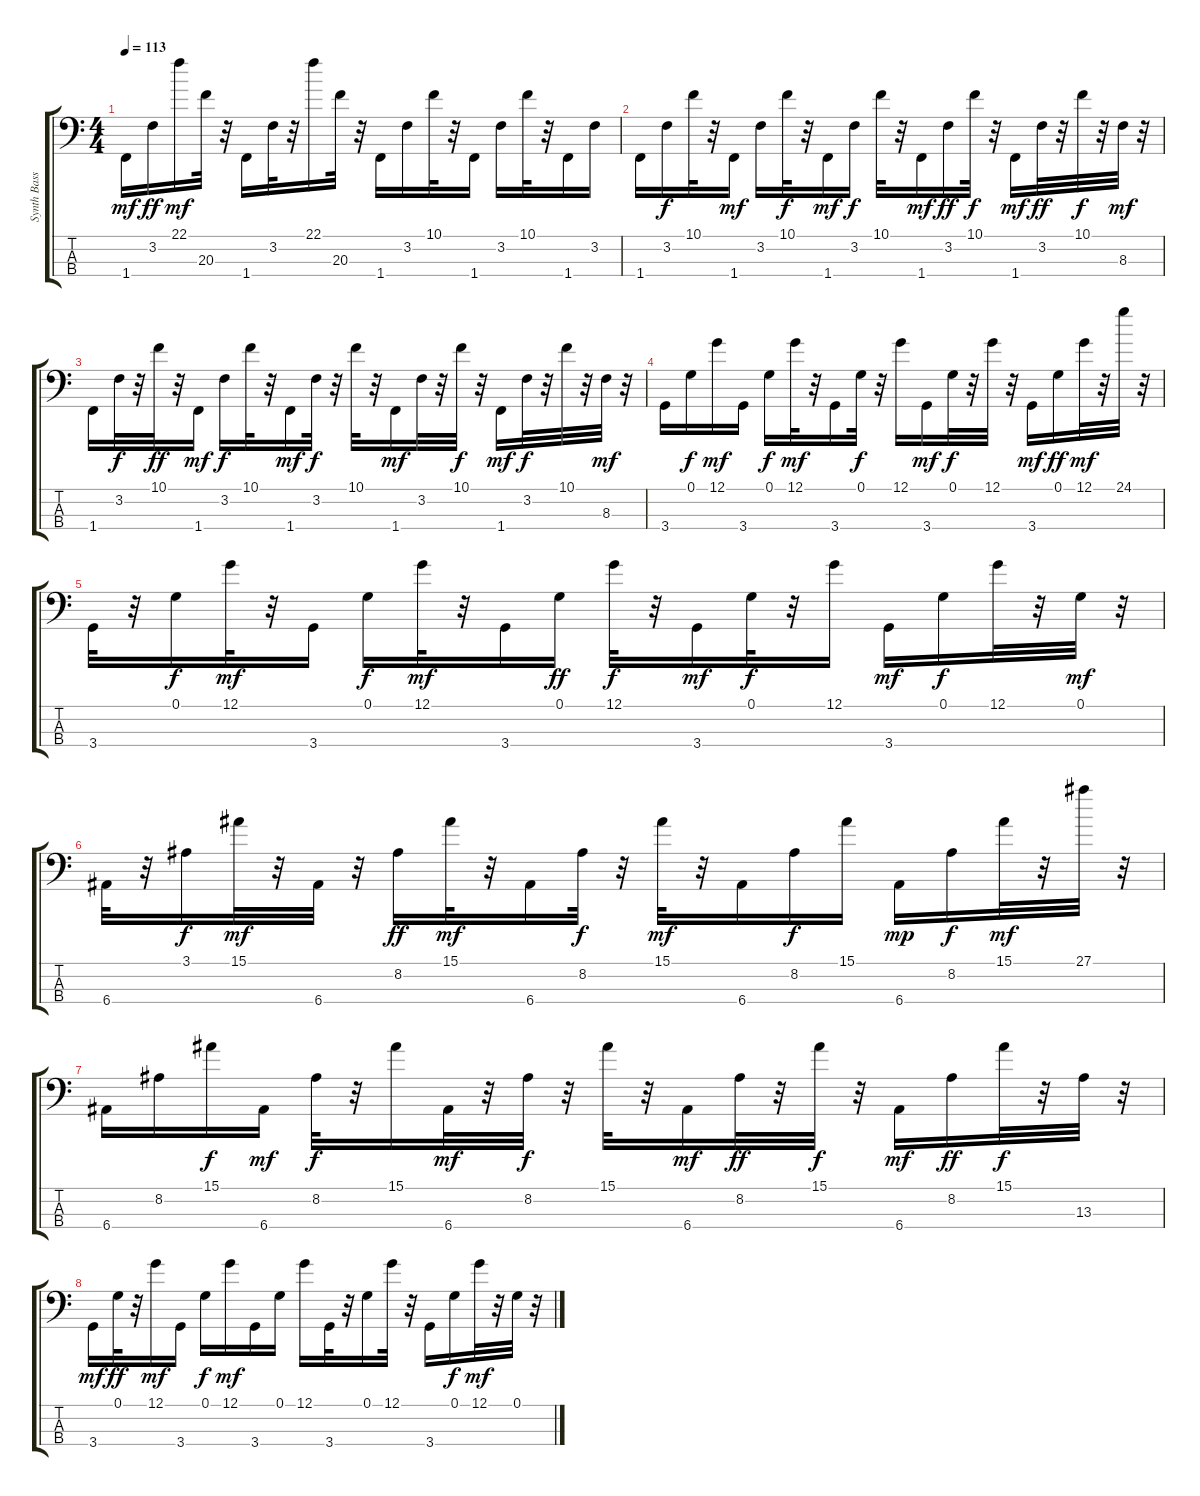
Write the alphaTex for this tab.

\track ("Synth Bass" "Synth Bass") {instrument synthbass1}
\staff {score tabs}
\tuning (G2 D2 A1 E1) {hide}
\ts (4 4)
\tempo 113
\clef f4
\ks c
1.4.16{dy mf} 3.2.16{dy ff} 22.1.16{dy mf} 20.3.32 r.32 1.4.16 3.2.32 r.32 22.1.16 20.3.32 r.32 1.4.16 3.2.16 10.1.32 r.32 1.4.16 3.2.16 10.1.32 r.32 1.4.16 3.2.16 |
1.4.16 3.2.16{dy f} 10.1.32 r.32 1.4.16{dy mf} 3.2.16 10.1.32{dy f} r.32 1.4.16{dy mf} 3.2.16{dy f} 10.1.32 r.32 1.4.16{dy mf} 3.2.16{dy ff} 10.1.32{dy f} r.32 1.4.16{dy mf} 3.2.32{dy ff} r.32 10.1.32{dy f} r.32 8.3.32{dy mf} r.32 |
1.4.16 3.2.32{dy f} r.32 10.1.32{dy ff} r.32 1.4.16{dy mf} 3.2.16{dy f} 10.1.32 r.32 1.4.16{dy mf} 3.2.32{dy f} r.32 10.1.32 r.32 1.4.16{dy mf} 3.2.32 r.32 10.1.32{dy f} r.32 1.4.16{dy mf} 3.2.32{dy f} r.32 10.1.32 r.32 8.3.32{dy mf} r.32 |
3.4.16 0.1.16{dy f} 12.1.16{dy mf} 3.4.16 0.1.16{dy f} 12.1.32{dy mf} r.32 3.4.16 0.1.32{dy f} r.32 12.1.16 3.4.16{dy mf} 0.1.32{dy f} r.32 12.1.32 r.32 3.4.16{dy mf} 0.1.16{dy ff} 12.1.32{dy mf} r.32 24.1.32 r.32 |
3.4.32 r.32 0.1.16{dy f} 12.1.32{dy mf} r.32 3.4.16 0.1.16{dy f} 12.1.32{dy mf} r.32 3.4.16 0.1.16{dy ff} 12.1.32{dy f} r.32 3.4.16{dy mf} 0.1.32{dy f} r.32 12.1.16 3.4.16{dy mf} 0.1.16{dy f} 12.1.32 r.32 0.1.32{dy mf} r.32 |
6.4.32 r.32 3.1.16{dy f} 15.1.32{dy mf} r.32 6.4.32 r.32 8.2.16{dy ff} 15.1.32{dy mf} r.32 6.4.16 8.2.32{dy f} r.32 15.1.32{dy mf} r.32 6.4.16 8.2.16{dy f} 15.1.16 6.4.16{dy mp} 8.2.16{dy f} 15.1.32{dy mf} r.32 27.1.32 r.32 |
6.4.16 8.2.16 15.1.16{dy f} 6.4.16{dy mf} 8.2.32{dy f} r.32 15.1.16 6.4.32{dy mf} r.32 8.2.32{dy f} r.32 15.1.32 r.32 6.4.16{dy mf} 8.2.32{dy ff} r.32 15.1.32{dy f} r.32 6.4.16{dy mf} 8.2.16{dy ff} 15.1.32{dy f} r.32 13.3.32 r.32 |
3.4.16{dy mf} 0.1.32{dy ff} r.32 12.1.16{dy mf} 3.4.16 0.1.16{dy f} 12.1.16{dy mf} 3.4.16 0.1.16 12.1.16 3.4.32 r.32 0.1.16 12.1.32 r.32 3.4.16 0.1.16{dy f} 12.1.32{dy mf} r.32 0.1.32 r.32
